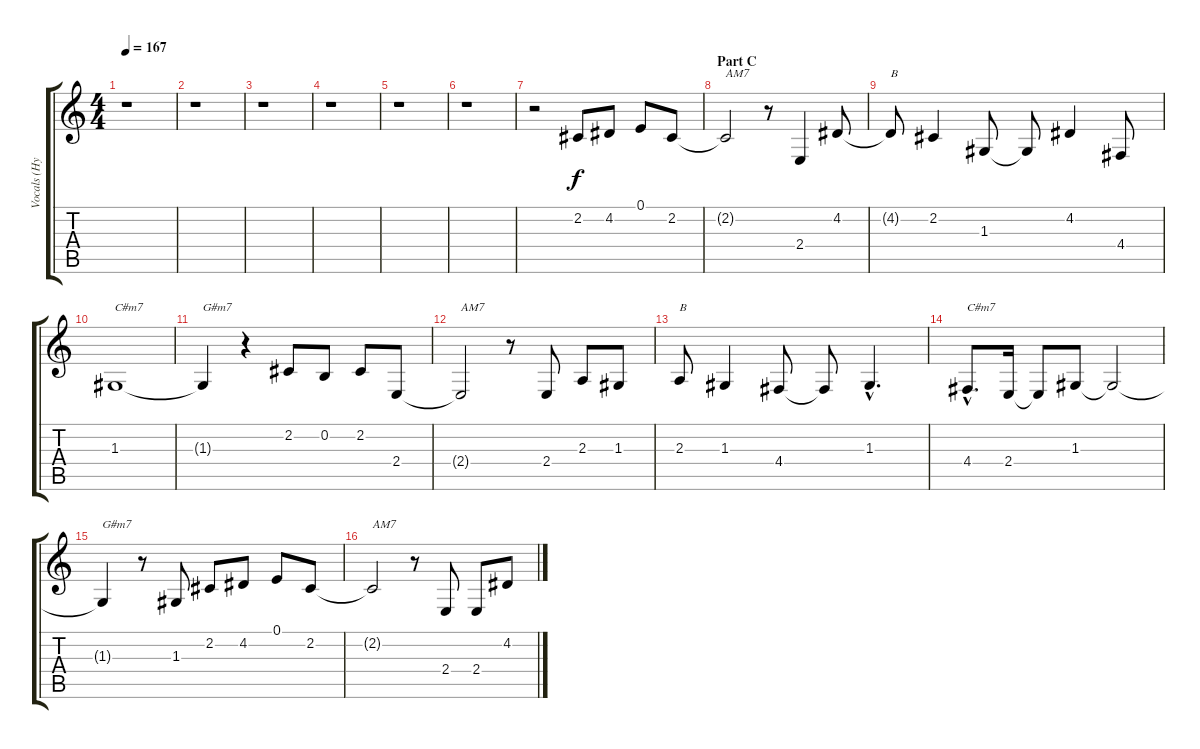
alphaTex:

\track ("Vocals (Hyde)" "Vocals (Hy") {instrument altosax}
\staff {score tabs}
\tuning (E4 B3 G3 D3 A2 E2) {hide}
\ts (4 4)
\tempo 167
\clef g2
\ks c
r.1{dy f} |
r.1 |
r.1 |
r.1 |
r.1 |
r.1 |
r.2 2.2.8 4.2.8 0.1.8 2.2.8 |
\section ("" "Part C")
2.2{t}.2{txt "AM7"} r.8 2.4.4 4.2.8 |
4.2{t}.8{txt "B"} 2.2.4 1.3.8 1.3{t}.8 4.2.4 4.4.8 |
1.3.1{txt "C#m7"} |
1.3{t}.4{txt "G#m7"} r.4 2.2.8 0.2.8 2.2.8 2.4.8 |
2.4{t}.2{txt "AM7"} r.8 2.4.8 2.3.8 1.3.8 |
2.3.8{txt "B"} 1.3.4 4.4.8 4.4{t}.8 1.3{hac}.4{d} |
4.4{hac}.8{d txt "C#m7"} 2.4.16 2.4{t}.8 1.3.8 1.3{t}.2 |
1.3{t}.4{txt "G#m7"} r.8 1.3.8 2.2.8 4.2.8 0.1.8 2.2.8 |
2.2{t}.2{txt "AM7"} r.8 2.4.8 2.4.8 4.2.8
